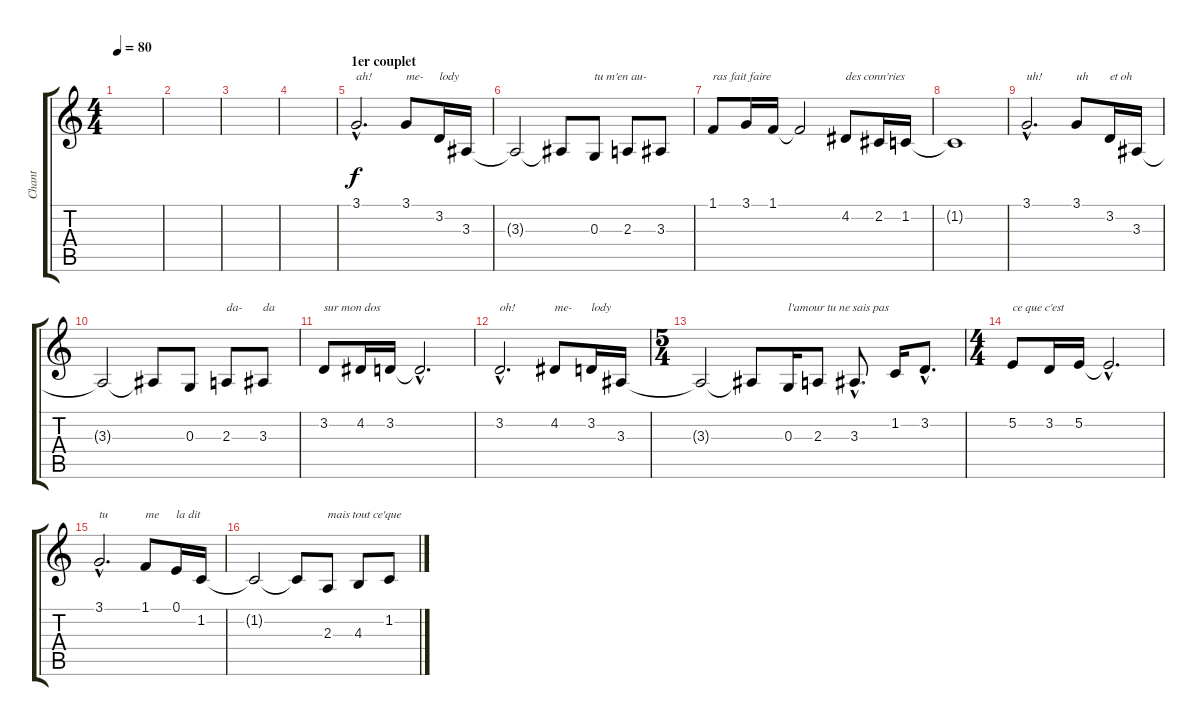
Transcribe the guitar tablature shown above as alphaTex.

\track ("Chant" "Chant") {instrument acousticgrandpiano}
\staff {score tabs}
\tuning (E4 B3 G3 D3 A2 E2) {hide}
\ts (4 4)
\tempo 80
\clef g2
\ks c
|
|
|
|
\section ("" "1er couplet")
3.1{hac}.2{d txt "ah!"} 3.1.8{txt "me-"} 3.2.16{txt "lody"} 3.3.16 |
3.3{t}.2 3.3{t}.8 0.3.8{txt "tu m'en au-"} 2.3.8 3.3.8 |
1.1.8{txt "ras fait faire"} 3.1.16 1.1.16 1.1{t}.2 4.2.8{txt "des conn'ries"} 2.2.16 1.2.16 |
1.2{t}.1 |
\section ("" "")
3.1{hac}.2{d txt "uh!"} 3.1.8{txt "uh"} 3.2.16{txt "et oh"} 3.3.16 |
3.3{t}.2 3.3{t}.8 0.3.8{txt ""} 2.3.8{txt "da-"} 3.3.8{txt "da"} |
3.2.8{txt "sur mon dos"} 4.2.16 3.2.16 3.2{hac t}.2{d} |
\section ("" "")
3.2{hac}.2{d txt "oh!"} 4.2.8{txt "me-"} 3.2.16{txt "lody"} 3.3.16 |
\ts (5 4)
3.3{t}.2 3.3{t}.8 0.3.16{txt "l'amour tu ne sais pas"} 2.3.8 3.3{hac}.8{d} 1.2.16 3.2{hac}.8{d} |
\ts (4 4)
5.2.8{txt "ce que c'est"} 3.2.16 5.2.16 5.2{hac t}.2{d} |
\section ("" "")
3.1{hac}.2{d txt "tu"} 1.1.8{txt "me"} 0.1.16{txt "la dit"} 1.2.16 |
1.2{t}.2 1.2{t}.8 2.3.8{txt "mais tout ce'que"} 4.3.8 1.2.8
